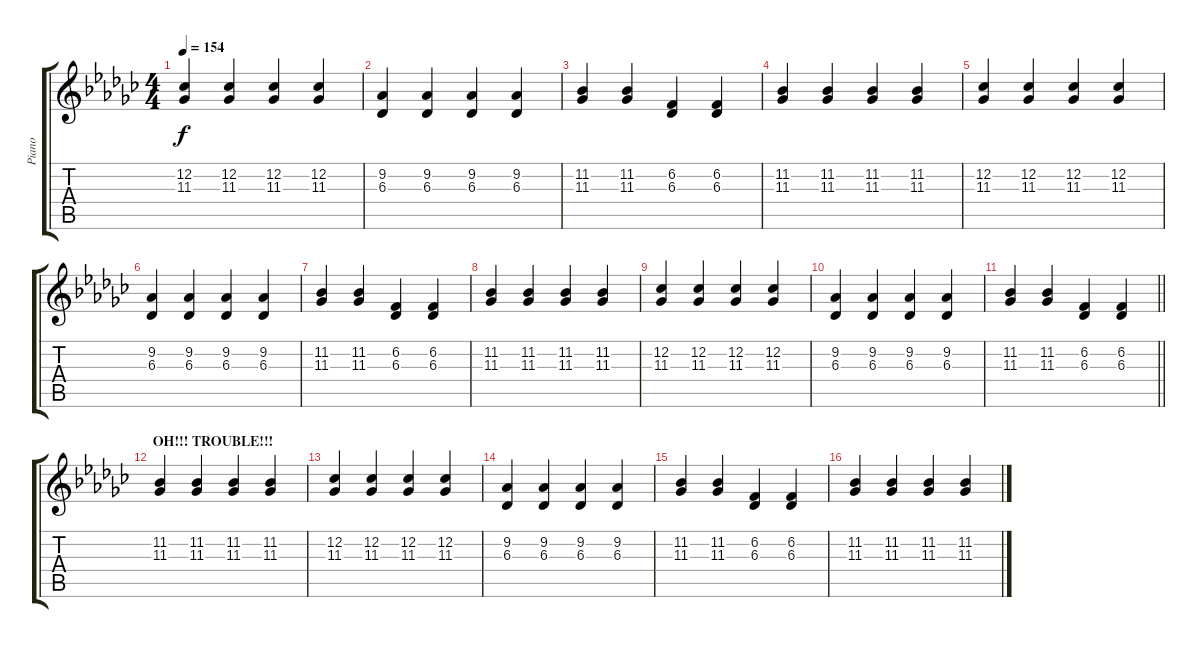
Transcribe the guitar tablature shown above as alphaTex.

\track ("Piano" "Piano") {instrument acousticgrandpiano}
\staff {score tabs}
\tuning (E4 B3 G3 D3 A2 E2) {hide}
\ts (4 4)
\tempo 154
\clef g2
\ks gb
(12.2 11.3).4{dy f} (12.2 11.3).4 (12.2 11.3).4 (12.2 11.3).4 |
(9.2 6.3).4 (9.2 6.3).4 (9.2 6.3).4 (9.2 6.3).4 |
(11.2 11.3).4 (11.2 11.3).4 (6.2 6.3).4 (6.2 6.3).4 |
(11.2 11.3).4 (11.2 11.3).4 (11.2 11.3).4 (11.2 11.3).4 |
(12.2 11.3).4 (12.2 11.3).4 (12.2 11.3).4 (12.2 11.3).4 |
(9.2 6.3).4 (9.2 6.3).4 (9.2 6.3).4 (9.2 6.3).4 |
(11.2 11.3).4 (11.2 11.3).4 (6.2 6.3).4 (6.2 6.3).4 |
(11.2 11.3).4 (11.2 11.3).4 (11.2 11.3).4 (11.2 11.3).4 |
(12.2 11.3).4 (12.2 11.3).4 (12.2 11.3).4 (12.2 11.3).4 |
(9.2 6.3).4 (9.2 6.3).4 (9.2 6.3).4 (9.2 6.3).4 |
\barLineRight lightlight
(11.2 11.3).4 (11.2 11.3).4 (6.2 6.3).4 (6.2 6.3).4 |
\section ("" "OH!!! TROUBLE!!!")
(11.2 11.3).4 (11.2 11.3).4 (11.2 11.3).4 (11.2 11.3).4 |
(12.2 11.3).4 (12.2 11.3).4 (12.2 11.3).4 (12.2 11.3).4 |
(9.2 6.3).4 (9.2 6.3).4 (9.2 6.3).4 (9.2 6.3).4 |
(11.2 11.3).4 (11.2 11.3).4 (6.2 6.3).4 (6.2 6.3).4 |
(11.2 11.3).4 (11.2 11.3).4 (11.2 11.3).4 (11.2 11.3).4
